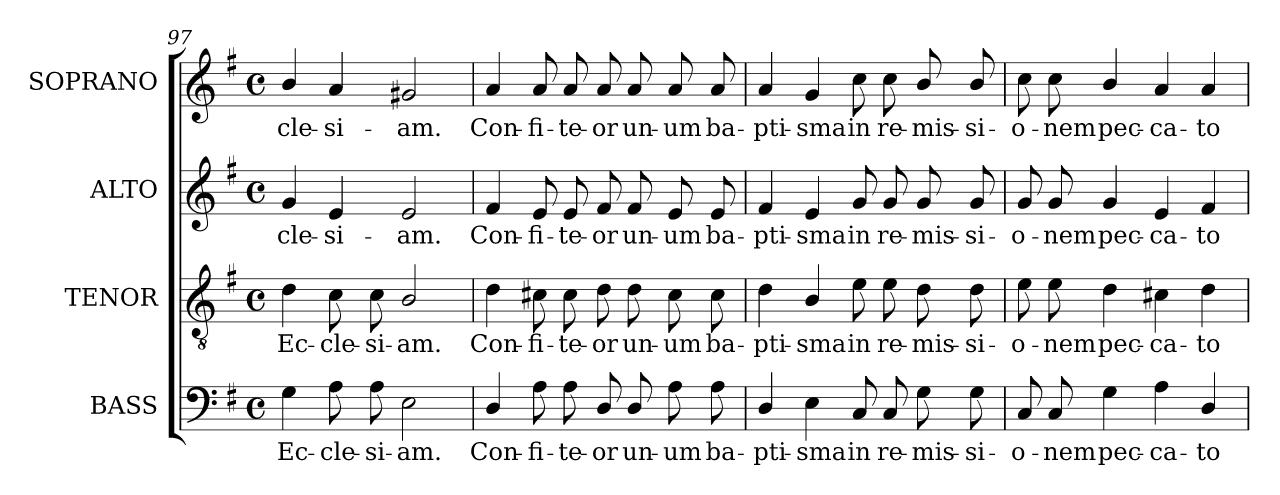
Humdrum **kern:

**kern	**text	**kern	**text	**kern	**text	**kern	**text
*part4	*part4	*part3	*part3	*part2	*part2	*part1	*part1
*staff4	*staff4	*staff3	*staff3	*staff2	*staff2	*staff1	*staff1
*I"BASS	*	*I"TENOR	*	*I"ALTO	*	*I"SOPRANO	*
*I'B.	*	*I'T.	*	*I'A.	*	*I'S.	*
*clefF4	*	*clefGv2	*	*clefG2	*	*clefG2	*
*	*	*ITrd7c12	*	*	*	*	*
*k[f#]	*	*k[f#]	*	*k[f#]	*	*k[f#]	*
*G:	*	*G:	*	*G:	*	*G:	*
*M4/4	*	*M4/4	*	*M4/4	*	*M4/4	*
*met(c)	*	*met(c)	*	*met(c)	*	*met(c)	*
=97	=97	=97	=97	=97	=97	=97	=97
!	!LO:LY:b:color=#000000	!	!	!	!	!	!
!	!	!	!LO:LY:b:color=#000000	!	!	!	!
!	!	!	!	!	!LO:LY:b:color=#000000	!	!
!	!	!	!	!	!	!	!LO:LY:b:color=#000000
4Gi\	Ec-	4Di\	Ec-	4gi/	-cle-	4bi/	-cle-
!	!LO:LY:b:color=#000000	!	!	!	!	!	!
!	!	!	!LO:LY:b:color=#000000	!	!	!	!
!	!	!	!	!	!LO:LY:b:color=#000000	!	!
!	!	!	!	!	!	!	!LO:LY:b:color=#000000
8Ai\	-cle-	8Ci\	-cle-	4ei/	-si-	4ai/	-si-
!	!LO:LY:b:color=#000000	!	!	!	!	!	!
!	!	!	!LO:LY:b:color=#000000	!	!	!	!
8Ai\	-si-	8Ci\	-si-	.	.	.	.
!	!LO:LY:b:color=#000000	!	!	!	!	!	!
!	!	!	!LO:LY:b:color=#000000	!	!	!	!
!	!	!	!	!	!LO:LY:b:color=#000000	!	!
!	!	!	!	!	!	!	!LO:LY:b:color=#000000
2Ei\	-am.	2BBi/	-am.	2ei/	-am.	2g#Xi/	-am.
=98	=98	=98	=98	=98	=98	=98	=98
!	!LO:LY:b:color=#000000	!	!	!	!	!	!
!	!	!	!LO:LY:b:color=#000000	!	!	!	!
!	!	!	!	!	!LO:LY:b:color=#000000	!	!
!	!	!	!	!	!	!	!LO:LY:b:color=#000000
4Di/	Con-	4Di\	Con-	4f#i/	Con-	4ai/	Con-
!	!LO:LY:b:color=#000000	!	!	!	!	!	!
!	!	!	!LO:LY:b:color=#000000	!	!	!	!
!	!	!	!	!	!LO:LY:b:color=#000000	!	!
!	!	!	!	!	!	!	!LO:LY:b:color=#000000
8Ai\	-fi-	8C#Xi\	-fi-	8ei/	-fi-	8ai/	-fi-
!	!LO:LY:b:color=#000000	!	!	!	!	!	!
!	!	!	!LO:LY:b:color=#000000	!	!	!	!
!	!	!	!	!	!LO:LY:b:color=#000000	!	!
!	!	!	!	!	!	!	!LO:LY:b:color=#000000
8Ai\	-te-	8C#i\	-te-	8ei/	-te-	8ai/	-te-
!	!LO:LY:b:color=#000000	!	!	!	!	!	!
!	!	!	!LO:LY:b:color=#000000	!	!	!	!
!	!	!	!	!	!LO:LY:b:color=#000000	!	!
!	!	!	!	!	!	!	!LO:LY:b:color=#000000
8Di/	-or	8Di\	-or	8f#i/	-or	8ai/	-or
!	!LO:LY:b:color=#000000	!	!	!	!	!	!
!	!	!	!LO:LY:b:color=#000000	!	!	!	!
!	!	!	!	!	!LO:LY:b:color=#000000	!	!
!	!	!	!	!	!	!	!LO:LY:b:color=#000000
8Di/	un-	8Di\	un-	8f#i/	un-	8ai/	un-
!	!LO:LY:b:color=#000000	!	!	!	!	!	!
!	!	!	!LO:LY:b:color=#000000	!	!	!	!
!	!	!	!	!	!LO:LY:b:color=#000000	!	!
!	!	!	!	!	!	!	!LO:LY:b:color=#000000
8Ai\	-um	8C#i\	-um	8ei/	-um	8ai/	-um
!	!LO:LY:b:color=#000000	!	!	!	!	!	!
!	!	!	!LO:LY:b:color=#000000	!	!	!	!
!	!	!	!	!	!LO:LY:b:color=#000000	!	!
!	!	!	!	!	!	!	!LO:LY:b:color=#000000
8Ai\	ba-	8C#i\	ba-	8ei/	ba-	8ai/	ba-
=99	=99	=99	=99	=99	=99	=99	=99
!	!LO:LY:b:color=#000000	!	!	!	!	!	!
!	!	!	!LO:LY:b:color=#000000	!	!	!	!
!	!	!	!	!	!LO:LY:b:color=#000000	!	!
!	!	!	!	!	!	!	!LO:LY:b:color=#000000
4Di/	-pti-	4Di\	-pti-	4f#i/	-pti-	4ai/	-pti-
!	!LO:LY:b:color=#000000	!	!	!	!	!	!
!	!	!	!LO:LY:b:color=#000000	!	!	!	!
!	!	!	!	!	!LO:LY:b:color=#000000	!	!
!	!	!	!	!	!	!	!LO:LY:b:color=#000000
4Ei\	-sma	4BBi/	-sma	4ei/	-sma	4gi/	-sma
!	!LO:LY:b:color=#000000	!	!	!	!	!	!
!	!	!	!LO:LY:b:color=#000000	!	!	!	!
!	!	!	!	!	!LO:LY:b:color=#000000	!	!
!	!	!	!	!	!	!	!LO:LY:b:color=#000000
8Ci/	in	8Ei\	in	8gi/	in	8cci\	in
!	!LO:LY:b:color=#000000	!	!	!	!	!	!
!	!	!	!LO:LY:b:color=#000000	!	!	!	!
!	!	!	!	!	!LO:LY:b:color=#000000	!	!
!	!	!	!	!	!	!	!LO:LY:b:color=#000000
8Ci/	re-	8Ei\	re-	8gi/	re-	8cci\	re-
!	!LO:LY:b:color=#000000	!	!	!	!	!	!
!	!	!	!LO:LY:b:color=#000000	!	!	!	!
!	!	!	!	!	!LO:LY:b:color=#000000	!	!
!	!	!	!	!	!	!	!LO:LY:b:color=#000000
8Gi\	-mis-	8Di\	-mis-	8gi/	-mis-	8bi/	-mis-
!	!LO:LY:b:color=#000000	!	!	!	!	!	!
!	!	!	!LO:LY:b:color=#000000	!	!	!	!
!	!	!	!	!	!LO:LY:b:color=#000000	!	!
!	!	!	!	!	!	!	!LO:LY:b:color=#000000
8Gi\	-si-	8Di\	-si-	8gi/	-si-	8bi/	-si-
=100	=100	=100	=100	=100	=100	=100	=100
!	!LO:LY:b:color=#000000	!	!	!	!	!	!
!	!	!	!LO:LY:b:color=#000000	!	!	!	!
!	!	!	!	!	!LO:LY:b:color=#000000	!	!
!	!	!	!	!	!	!	!LO:LY:b:color=#000000
8Ci/	-o-	8Ei\	-o-	8gi/	-o-	8cci\	-o-
!	!LO:LY:b:color=#000000	!	!	!	!	!	!
!	!	!	!LO:LY:b:color=#000000	!	!	!	!
!	!	!	!	!	!LO:LY:b:color=#000000	!	!
!	!	!	!	!	!	!	!LO:LY:b:color=#000000
8Ci/	-nem	8Ei\	-nem	8gi/	-nem	8cci\	-nem
!	!LO:LY:b:color=#000000	!	!	!	!	!	!
!	!	!	!LO:LY:b:color=#000000	!	!	!	!
!	!	!	!	!	!LO:LY:b:color=#000000	!	!
!	!	!	!	!	!	!	!LO:LY:b:color=#000000
4Gi\	pec-	4Di\	pec-	4gi/	pec-	4bi/	pec-
!	!LO:LY:b:color=#000000	!	!	!	!	!	!
!	!	!	!LO:LY:b:color=#000000	!	!	!	!
!	!	!	!	!	!LO:LY:b:color=#000000	!	!
!	!	!	!	!	!	!	!LO:LY:b:color=#000000
4Ai\	-ca-	4C#Xi\	-ca-	4ei/	-ca-	4ai/	-ca-
!	!LO:LY:b:color=#000000	!	!	!	!	!	!
!	!	!	!LO:LY:b:color=#000000	!	!	!	!
!	!	!	!	!	!LO:LY:b:color=#000000	!	!
!	!	!	!	!	!	!	!LO:LY:b:color=#000000
4Di/	-to-	4Di\	-to-	4f#i/	-to-	4ai/	-to-
=	=	=	=	=	=	=	=
*-	*-	*-	*-	*-	*-	*-	*-
